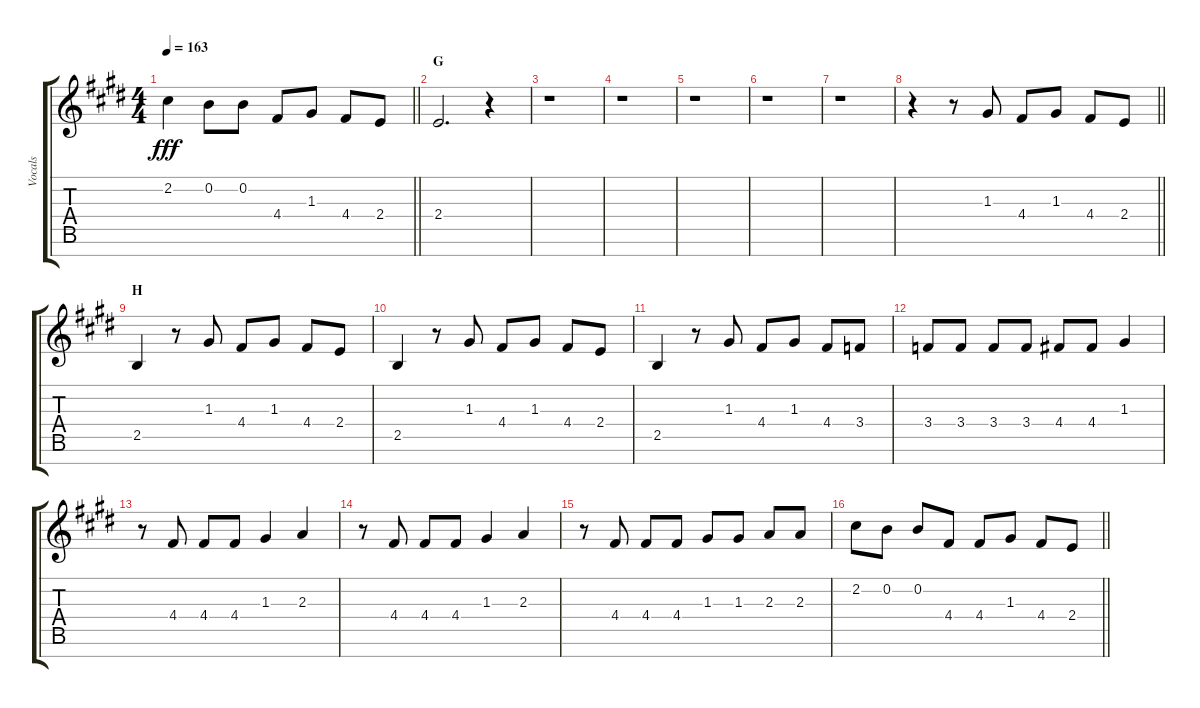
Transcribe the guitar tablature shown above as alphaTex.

\track ("Vocals" "Vocals") {instrument voiceoohs}
\staff {score tabs}
\tuning (E5 B4 G4 D4 A3 E3 B2) {hide}
\ts (4 4)
\tempo 163
\clef g2
\barLineRight lightlight
\ks e
2.2.4{dy fff} 0.2.8 0.2.8 4.4.8 1.3.8 4.4.8 2.4.8 |
\section ("" "G")
2.4.2{d} r.4 |
r.1 |
r.1 |
r.1 |
r.1 |
r.1 |
\barLineRight lightlight
r.4 r.8 1.3.8 4.4.8 1.3.8 4.4.8 2.4.8 |
\section ("" "H")
2.5.4 r.8 1.3.8 4.4.8 1.3.8 4.4.8 2.4.8 |
2.5.4 r.8 1.3.8 4.4.8 1.3.8 4.4.8 2.4.8 |
2.5.4 r.8 1.3.8 4.4.8 1.3.8 4.4.8 3.4.8 |
3.4.8 3.4.8 3.4.8 3.4.8 4.4.8 4.4.8 1.3.4 |
r.8 4.4.8 4.4.8 4.4.8 1.3.4 2.3.4 |
r.8 4.4.8 4.4.8 4.4.8 1.3.4 2.3.4 |
r.8 4.4.8 4.4.8 4.4.8 1.3.8 1.3.8 2.3.8 2.3.8 |
\barLineRight lightlight
2.2.8 0.2.8 0.2.8 4.4.8 4.4.8 1.3.8 4.4.8 2.4.8
